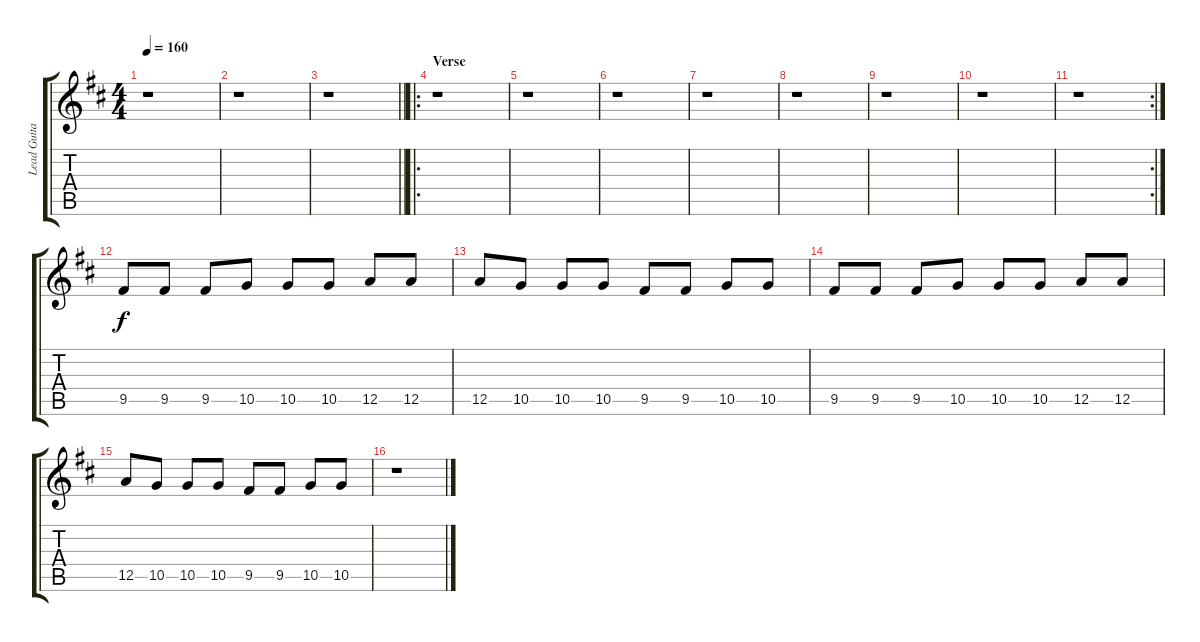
\track ("Lead Guitar" "Lead Guita") {instrument overdrivenguitar}
\staff {score tabs}
\tuning (E4 B3 G3 D3 A2 E2) {hide}
\ts (4 4)
\tempo 160
\clef g2
\ks d
r.1{dy f} |
r.1 |
\barLineRight lightlight
r.1 |
\ro
\section ("" "Verse")
r.1 |
r.1 |
r.1 |
r.1 |
r.1 |
r.1 |
r.1 |
\rc 2
r.1 |
9.5.8 9.5.8 9.5.8 10.5.8 10.5.8 10.5.8 12.5.8 12.5.8 |
12.5.8 10.5.8 10.5.8 10.5.8 9.5.8 9.5.8 10.5.8 10.5.8 |
9.5.8 9.5.8 9.5.8 10.5.8 10.5.8 10.5.8 12.5.8 12.5.8 |
12.5.8 10.5.8 10.5.8 10.5.8 9.5.8 9.5.8 10.5.8 10.5.8 |
r.1
